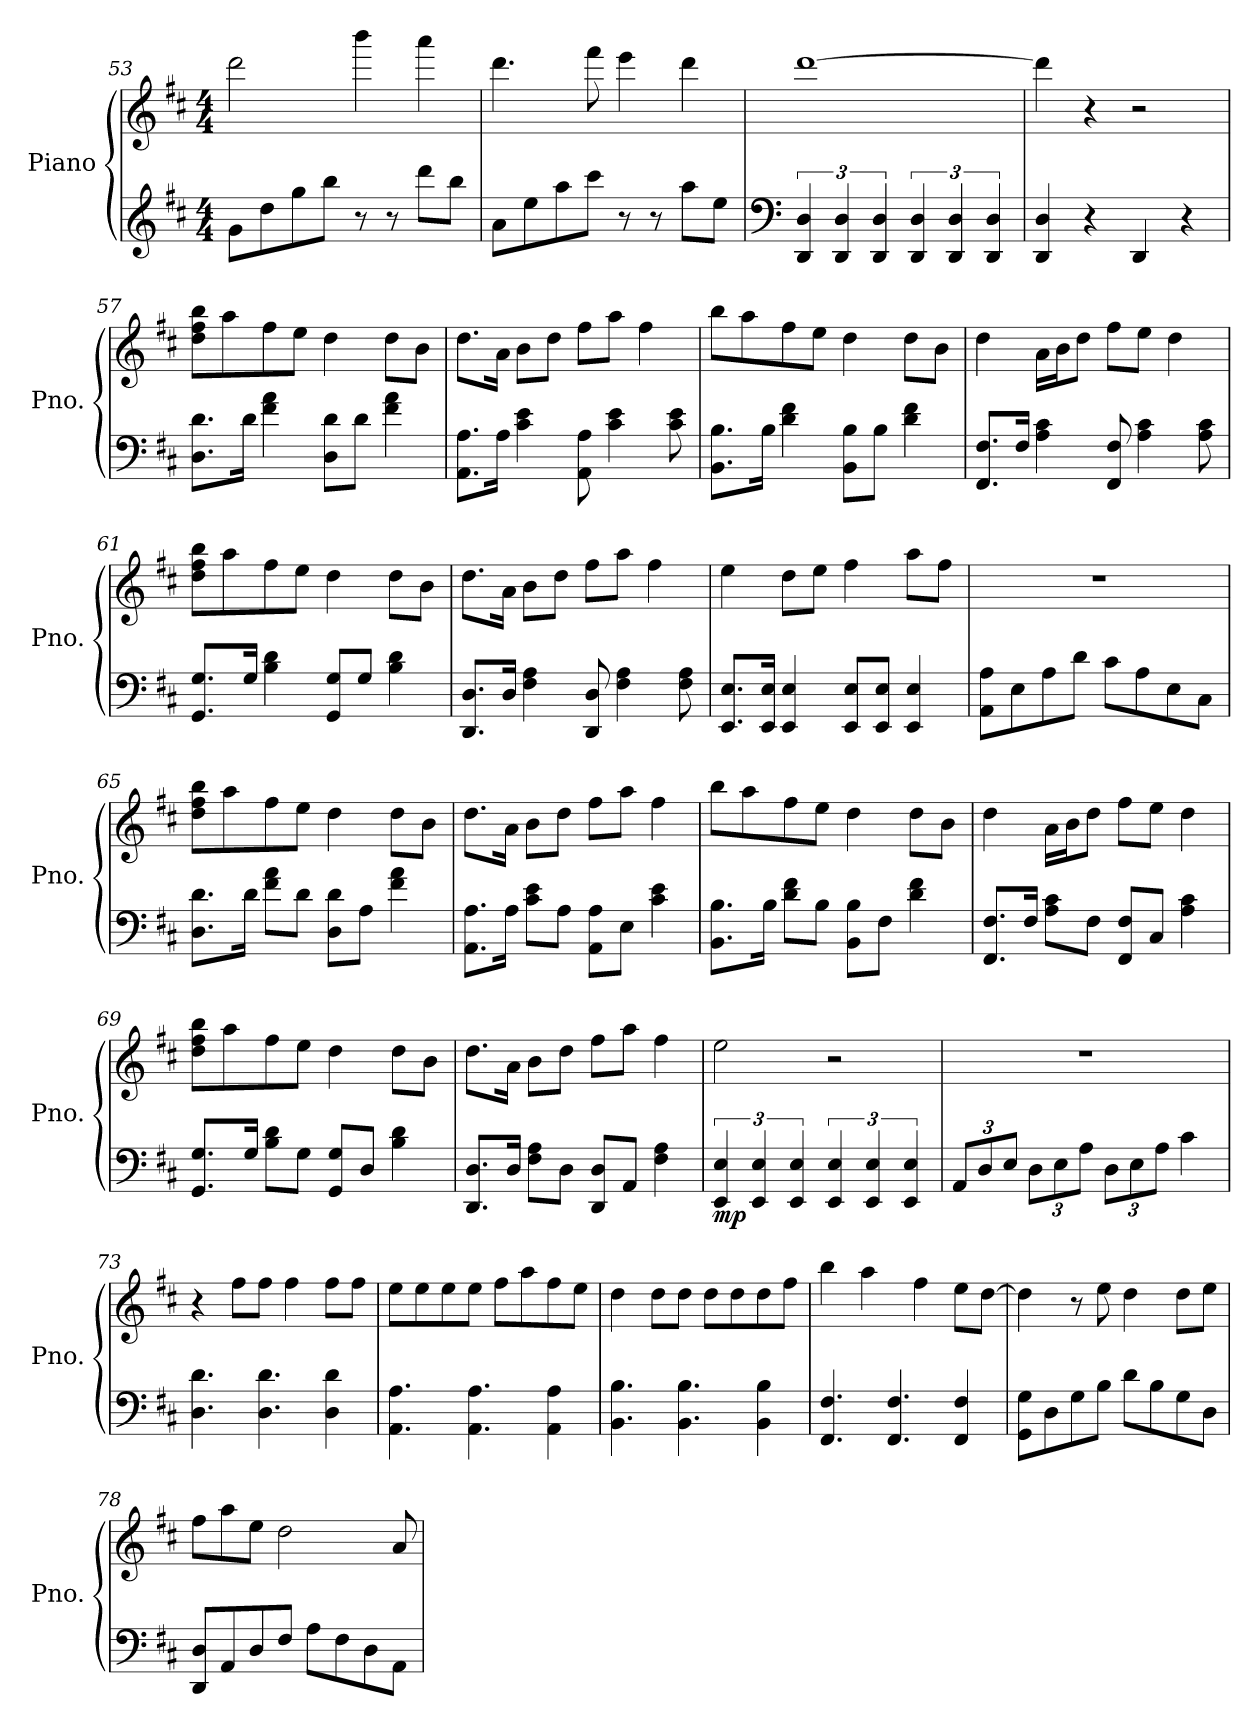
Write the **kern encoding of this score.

**kern	**kern	**dynam
*part1	*part1	*part1
*staff2	*staff1	*staff1/2
*I"Piano	*	*
*I'Pno.	*	*
!!LO:PB:g=z
*clefG2	*clefG2	*
*k[f#c#]	*k[f#c#]	*
*M4/4	*M4/4	*
=53	=53	=53
8g\L	2ddd\	.
8dd\	.	.
8gg\	.	.
8bb\J	.	.
8r	4bbb\	.
8r	.	.
8ddd\L	4aaa\	.
8bb\J	.	.
=54	=54	=54
8a\L	4.ddd\	.
8ee\	.	.
8aa\	.	.
8ccc#\J	8fff#\	.
8r	4eee\	.
8r	.	.
8aa\L	4ddd\	.
8ee\J	.	.
=55	=55	=55
*clefF4	*	*
6DD/ 6D/	[1ddd	.
6DD/ 6D/	.	.
6DD/ 6D/	.	.
6DD/ 6D/	.	.
6DD/ 6D/	.	.
6DD/ 6D/	.	.
=56	=56	=56
4DD/ 4D/	4ddd\]	.
4r	4r	.
4DD/	2r	.
4r	.	.
=57	=57	=57
!	!	!LO:DY:b=2
!	!	!LO:DY:n=1:b
8.D\ 8.d\L	8dd\ 8ff#\ 8bb\L	mf f
.	8aa\	.
16d\Jk	.	.
4f#\ 4a\	8ff#\	.
.	8ee\J	.
8D\ 8d\L	4dd\	.
8d\J	.	.
4f#\ 4a\	8dd\L	.
.	8b\J	.
!!LO:LB:g=z
=58	=58	=58
8.AA\ 8.A\L	8.dd\L	.
16A\Jk	16a\Jk	.
4c#\ 4e\	8b\L	.
.	8dd\J	.
8AA\ 8A\	8ff#\L	.
4c#\ 4e\	8aa\J	.
.	4ff#\	.
8c#\ 8e\	.	.
=59	=59	=59
8.BB\ 8.B\L	8bb\L	.
.	8aa\	.
16B\Jk	.	.
4d\ 4f#\	8ff#\	.
.	8ee\J	.
8BB\ 8B\L	4dd\	.
8B\J	.	.
4d\ 4f#\	8dd\L	.
.	8b\J	.
=60	=60	=60
8.FF#/ 8.F#/L	4dd\	.
16F#/Jk	.	.
4A\ 4c#\	16a\LL	.
.	16b\J	.
.	8dd\J	.
8FF#/ 8F#/	8ff#\L	.
4A\ 4c#\	8ee\J	.
.	4dd\	.
8A\ 8c#\	.	.
=61	=61	=61
8.GG/ 8.G/L	8dd\ 8ff#\ 8bb\L	.
.	8aa\	.
16G/Jk	.	.
4B\ 4d\	8ff#\	.
.	8ee\J	.
8GG/ 8G/L	4dd\	.
8G/J	.	.
4B\ 4d\	8dd\L	.
.	8b\J	.
=62	=62	=62
8.DD/ 8.D/L	8.dd\L	.
16D/Jk	16a\Jk	.
4F#\ 4A\	8b\L	.
.	8dd\J	.
8DD/ 8D/	8ff#\L	.
4F#\ 4A\	8aa\J	.
.	4ff#\	.
8F#\ 8A\	.	.
!!LO:LB:g=z
=63	=63	=63
8.EE/ 8.E/L	4ee\	.
16EE/ 16E/Jk	.	.
4EE/ 4E/	8dd\L	.
.	8ee\J	.
8EE/ 8E/L	4ff#\	.
8EE/ 8E/J	.	.
4EE/ 4E/	8aa\L	.
.	8ff#\J	.
=64	=64	=64
8AA\ 8A\L	1r	.
8E\	.	.
8A\	.	.
8d\J	.	.
8c#\L	.	.
8A\	.	.
8E\	.	.
8C#\J	.	.
=65	=65	=65
8.D\ 8.d\L	8dd\ 8ff#\ 8bb\L	.
.	8aa\	.
16d\Jk	.	.
8f#\ 8a\L	8ff#\	.
8d\J	8ee\J	.
8D\ 8d\L	4dd\	.
8A\J	.	.
4f#\ 4a\	8dd\L	.
.	8b\J	.
=66	=66	=66
8.AA\ 8.A\L	8.dd\L	.
16A\Jk	16a\Jk	.
8c#\ 8e\L	8b\L	.
8A\J	8dd\J	.
8AA\ 8A\L	8ff#\L	.
8E\J	8aa\J	.
4c#\ 4e\	4ff#\	.
=67	=67	=67
8.BB\ 8.B\L	8bb\L	.
.	8aa\	.
16B\Jk	.	.
8d\ 8f#\L	8ff#\	.
8B\J	8ee\J	.
8BB\ 8B\L	4dd\	.
8F#\J	.	.
4d\ 4f#\	8dd\L	.
.	8b\J	.
!!LO:LB:g=z
=68	=68	=68
8.FF#/ 8.F#/L	4dd\	.
16F#/Jk	.	.
8A\ 8c#\L	16a\LL	.
.	16b\J	.
8F#\J	8dd\J	.
8FF#/ 8F#/L	8ff#\L	.
8C#/J	8ee\J	.
4A\ 4c#\	4dd\	.
=69	=69	=69
8.GG/ 8.G/L	8dd\ 8ff#\ 8bb\L	.
.	8aa\	.
16G/Jk	.	.
8B\ 8d\L	8ff#\	.
8G\J	8ee\J	.
8GG/ 8G/L	4dd\	.
8D/J	.	.
4B\ 4d\	8dd\L	.
.	8b\J	.
=70	=70	=70
8.DD/ 8.D/L	8.dd\L	.
16D/Jk	16a\Jk	.
8F#\ 8A\L	8b\L	.
8D\J	8dd\J	.
8DD/ 8D/L	8ff#\L	.
8AA/J	8aa\J	.
4F#\ 4A\	4ff#\	.
=71	=71	=71
!	!	!LO:DY:b=2
6EE/ 6E/	2ee\	mp
6EE/ 6E/	.	.
6EE/ 6E/	.	.
6EE/ 6E/	2r	.
6EE/ 6E/	.	.
6EE/ 6E/	.	.
=72	=72	=72
*Xbrackettup	*	*
12AA/L	1r	.
12D/	.	.
12E/J	.	.
12D\L	.	.
12E\	.	.
12A\J	.	.
12D\L	.	.
12E\	.	.
12A\J	.	.
4c#\	.	.
!!LO:LB:g=z
=73	=73	=73
4.D\ 4.d\	4r	.
.	8ff#\L	.
4.D\ 4.d\	8ff#\J	.
.	4ff#\	.
4D\ 4d\	8ff#\L	.
.	8ff#\J	.
=74	=74	=74
4.AA\ 4.A\	8ee\L	.
.	8ee\	.
.	8ee\	.
4.AA\ 4.A\	8ee\J	.
.	8ff#\L	.
.	8aa\	.
4AA\ 4A\	8ff#\	.
.	8ee\J	.
=75	=75	=75
4.BB\ 4.B\	4dd\	.
.	8dd\L	.
4.BB\ 4.B\	8dd\J	.
.	8dd\L	.
.	8dd\	.
4BB\ 4B\	8dd\	.
.	8ff#\J	.
=76	=76	=76
4.FF#/ 4.F#/	4bb\	.
.	4aa\	.
4.FF#/ 4.F#/	.	.
.	4ff#\	.
4FF#/ 4F#/	8ee\L	.
.	[8dd\J	.
=77	=77	=77
8GG\ 8G\L	4dd\]	.
8D\	.	.
8G\	8r	.
8B\J	8ee\	.
8d\L	4dd\	.
8B\	.	.
8G\	8dd\L	.
8D\J	8ee\J	.
=78	=78	=78
8DD/ 8D/L	8ff#\L	.
8AA/	8aa\	.
8D/	8ee\J	.
8F#/J	2dd\	.
8A\L	.	.
8F#\	.	.
8D\	.	.
8AA\J	8a/	.
=	=	=
*-	*-	*-
